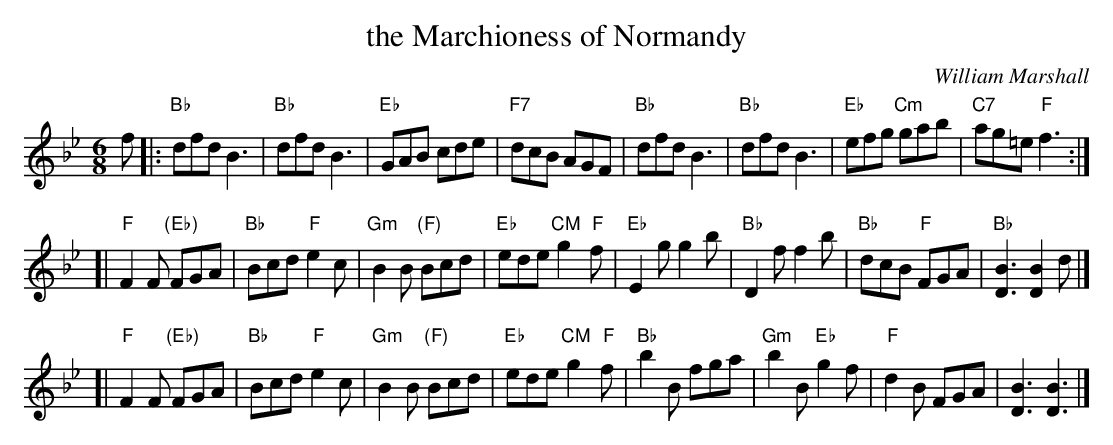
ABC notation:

X:1
T: the Marchioness of Normandy
C: William Marshall
M: 6/8
L: 1/8
K: Bb
f \
|:"Bb"dfd B3 | "Bb"dfd B3 | "Eb"GAB cde | "F7"dcB AGF \
| "Bb"dfd B3 | "Bb"dfd B3 | "Eb"efg "Cm"gab | "C7"ag=e "F"f3 :|
[|"F"F2F "(Eb)"FGA | "Bb"Bcd "F"e2c | "Gm"B2B "(F)"Bcd | "Eb"ede "CM"g2"F"f \
| "Eb"E2g g2b | "Bb"D2f f2b | "Bb"dcB "F"FGA | "Bb"[B3D3] [B2D2]d |]
[|"F"F2F "(Eb)"FGA | "Bb"Bcd "F"e2c | "Gm"B2B "(F)"Bcd | "Eb"ede "CM"g2"F"f \
| "Bb"b2B fga | "Gm"b2B "Eb"g2f | "F"d2B FGA | [B3D3] [B3D3] |]
